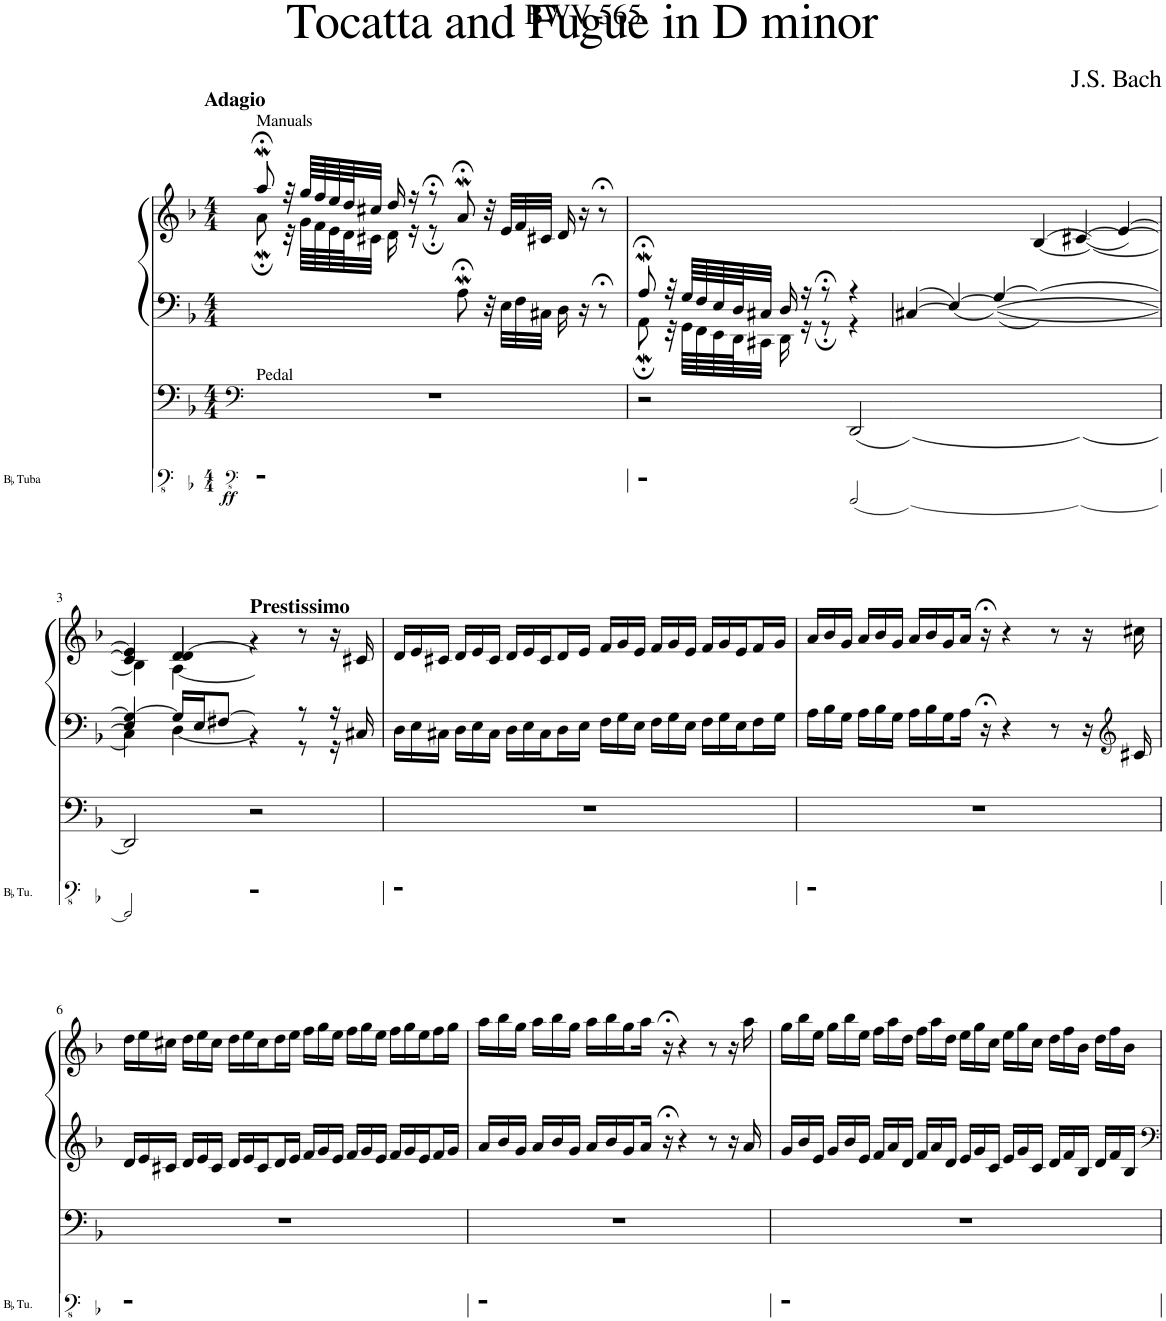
**kern	**dynam	**kern	**kern	**kern
*part3	*part3	*part2	*part1	*part1
*staff4	*staff4	*staff3	*staff2	*staff1
*I"BaccidentalFlat Tuba	*	*I"Organ	*I"Organ	*
*I'BaccidentalFlat Tu.	*	*	*	*
*stria5	*	*	*	*
*clefFv4	*	*clefF4	*clefF4	*clefG2
*k[b-]	*	*k[b-]	*k[b-]	*k[b-]
*M4/4	*	*M4/4	*M4/4	*M4/4
=1	=1	=1	=1	=1
*	*	*	*^	*^
!	!	!	!	!	!LO:TX:a:t=Manuals	!
!	!	!	!	!	!LO:TX:a:B:t=Adagio	!
!	!	!LO:TX:a:t=Pedal	!	!	!	!
!	!LO:DY:b	!	!	!	!	!
1r	ff	1r	2ryy	2ryy	8aa;<W/	8a;W\
.	.	.	.	.	32r	32r
.	.	.	.	.	64gg/LLLL	64g\LLLL
.	.	.	.	.	64ff/	64f\
.	.	.	.	.	64ee/	64e\
.	.	.	.	.	64dd/J	64d\J
.	.	.	.	.	32cc#X/JJJ	32c#X\JJJ
.	.	.	.	.	16dd/	16d\
.	.	.	.	.	16r	16r
.	.	.	.	.	8r;<	8r;
.	.	.	8A;<W\	2ryy	8a;<W/	2ryy
.	.	.	32r	.	32r	.
.	.	.	32E\LLL	.	32e/LLL	.
.	.	.	32F\	.	32f/	.
.	.	.	32C#X\JJJ	.	32c#X/JJJ	.
.	.	.	16D\	.	16d/	.
.	.	.	16r	.	16r	.
.	.	.	8r;<	.	8r;<	.
*	*	*	*	*	*v	*v
=1X1	=1X1	=1X1	=1X1	=1X1	=1X1
2r	.	2r	8A;<W/	8AA;W\	2.ryy
.	.	.	32r	32r	.
.	.	.	64G/LLLL	64GG\LLLL	.
.	.	.	64F/	64FF\	.
.	.	.	64E/	64EE\	.
.	.	.	64D/J	64DD\J	.
.	.	.	32C#X/JJJ	32CC#X\JJJ	.
.	.	.	16D/	16DD\	.
.	.	.	16r	16r	.
.	.	.	8r;<	8r;	.
!LO:N:head=open	!	!LO:N:head=open	!	!	!
(4DDD/	.	(4DD/	4r	4r	.
=2-	=2-	=2-	=2-	=2-	=2-
*	*	*	*	*^	*^
*	*	*	*	*	*	*	*^
[1DDD)	.	[1DD)	[4C#X/	4ryy	4ryy	2.ryy	1ryy	1ryy
.	.	.	4C#]	[4E/	4ryy	.	.	.
.	.	.	[2C#X	2E_	[4G/	.	.	.
.	.	.	.	.	4G_	([4B-/	.	.
2DDD_	.	2DD_	2ryy	2ryy	2ryy	2B-_)	([4c#X/	4ryy
.	.	.	.	.	.	.	4c#_)	[4e/
!!LO:LB:g=z	!!	!!
=3	=3	=3	=3	=3	=3	=3	=3	=3
2DDD/]	.	2DD/]	4C#\]	4E/]	4G/_	4B-\]	4c#/]	4e/]
.	.	.	2C#_	2E_	2G_	[4A\	4d/	[4d/
!	!	!	!	!	!	!LO:TX:a:B:t=Prestissimo	!	!
2r	.	2r	.	.	.	4A]	4r	4d]
.	.	.	[4D\	4ryy	16G/LL]	8r	4ryy	4ryy
.	.	.	.	.	16E/J	.	.	.
.	.	.	.	.	[8F#X/J	16r	.	.
.	.	.	.	.	.	16c#X/	.	.
2ryy	.	2ryy	4D]	4r	4F#]	2ryy	2ryy	2ryy
.	.	.	8r	8r	4ryy	.	.	.
.	.	.	16r	16r	.	.	.	.
.	.	.	16C#X/	16ryy	.	.	.	.
*	*	*	*v	*v	*v	*	*	*
*	*	*	*	*v	*v	*v
=4	=4	=4	=4	=4
1r	.	1r	24D\LL	24d/LL
.	.	.	24E\	24e/
.	.	.	24C#X\JJ	24c#X/JJ
.	.	.	24D\LL	24d/LL
.	.	.	24E\	24e/
.	.	.	24C#\JJ	24c#/JJ
*	*	*	*Xbrackettup	*Xtuplet
.	.	.	24D\LL	24d/LL
.	.	.	24E\	24e/
.	.	.	24C#\	24c#/
.	.	.	16D\	16d/
.	.	.	16E\JJ	16e/JJ
*	*	*	*brackettup	*tuplet
.	.	.	24F\LL	24f/LL
.	.	.	24G\	24g/
.	.	.	24E\JJ	24e/JJ
.	.	.	24F\LL	24f/LL
.	.	.	24G\	24g/
.	.	.	24E\JJ	24e/JJ
*	*	*	*Xbrackettup	*Xbrackettup
.	.	.	24F\LL	24f/LL
.	.	.	24G\	24g/
.	.	.	24E\	24e/
.	.	.	16F\	16f/
.	.	.	16G\JJ	16g/JJ
=5	=5	=5	=5	=5
*	*	*	*brackettup	*brackettup
1r	.	1r	24A\LL	24a/LL
.	.	.	24B-\	24b-/
.	.	.	24G\JJ	24g/JJ
.	.	.	24A\LL	24a/LL
.	.	.	24B-\	24b-/
.	.	.	24G\JJ	24g/JJ
.	.	.	24A\LL	24a/LL
.	.	.	24B-\	24b-/
.	.	.	24G\	24g/
.	.	.	16A\JJ	16a/JJ
.	.	.	16r;<	16r;<
.	.	.	4r	4r
.	.	.	8r	8r
.	.	.	16r	16r
*	*	*	*clefG2	*
.	.	.	16c#X/	16cc#X\
!!LO:LB:g=z
=6	=6	=6	=6	=6
1r	.	1r	24d/LL	24dd\LL
.	.	.	24e/	24ee\
.	.	.	24c#X/JJ	24cc#X\JJ
.	.	.	24d/LL	24dd\LL
.	.	.	24e/	24ee\
.	.	.	24c#/JJ	24cc#\JJ
.	.	.	24d/LL	24dd\LL
.	.	.	24e/	24ee\
.	.	.	24c#/	24cc#\
.	.	.	16d/	16dd\
.	.	.	16e/JJ	16ee\JJ
.	.	.	24f/LL	24ff\LL
.	.	.	24g/	24gg\
.	.	.	24e/JJ	24ee\JJ
.	.	.	24f/LL	24ff\LL
.	.	.	24g/	24gg\
.	.	.	24e/JJ	24ee\JJ
.	.	.	24f/LL	24ff\LL
.	.	.	24g/	24gg\
.	.	.	24e/	24ee\
.	.	.	16f/	16ff\
.	.	.	16g/JJ	16gg\JJ
=7	=7	=7	=7	=7
1r	.	1r	24a/LL	24aa\LL
.	.	.	24b-/	24bb-\
.	.	.	24g/JJ	24gg\JJ
.	.	.	24a/LL	24aa\LL
.	.	.	24b-/	24bb-\
.	.	.	24g/JJ	24gg\JJ
.	.	.	24a/LL	24aa\LL
.	.	.	24b-/	24bb-\
.	.	.	24g/	24gg\
.	.	.	16a/JJ	16aa\JJ
.	.	.	16r;<	16r;<
.	.	.	4r	4r
.	.	.	8r	8r
.	.	.	16r	16r
.	.	.	16a/	16aa\
=8	=8	=8	=8	=8
1r	.	1r	24g/LL	24gg\LL
.	.	.	24b-/	24bb-\
.	.	.	24e/JJ	24ee\JJ
.	.	.	24g/LL	24gg\LL
.	.	.	24b-/	24bb-\
.	.	.	24e/JJ	24ee\JJ
.	.	.	24f/LL	24ff\LL
.	.	.	24a/	24aa\
.	.	.	24d/JJ	24dd\JJ
.	.	.	24f/LL	24ff\LL
.	.	.	24a/	24aa\
.	.	.	24d/JJ	24dd\JJ
.	.	.	24e/LL	24ee\LL
.	.	.	24g/	24gg\
.	.	.	24c/JJ	24cc\JJ
.	.	.	24e/LL	24ee\LL
.	.	.	24g/	24gg\
.	.	.	24c/JJ	24cc\JJ
.	.	.	24d/LL	24dd\LL
.	.	.	24f/	24ff\
.	.	.	24B-/JJ	24b-\JJ
.	.	.	24d/LL	24dd\LL
.	.	.	24f/	24ff\
.	.	.	24B-/JJ	24b-\JJ
=	=	=	=	=
*-	*-	*-	*-	*-
